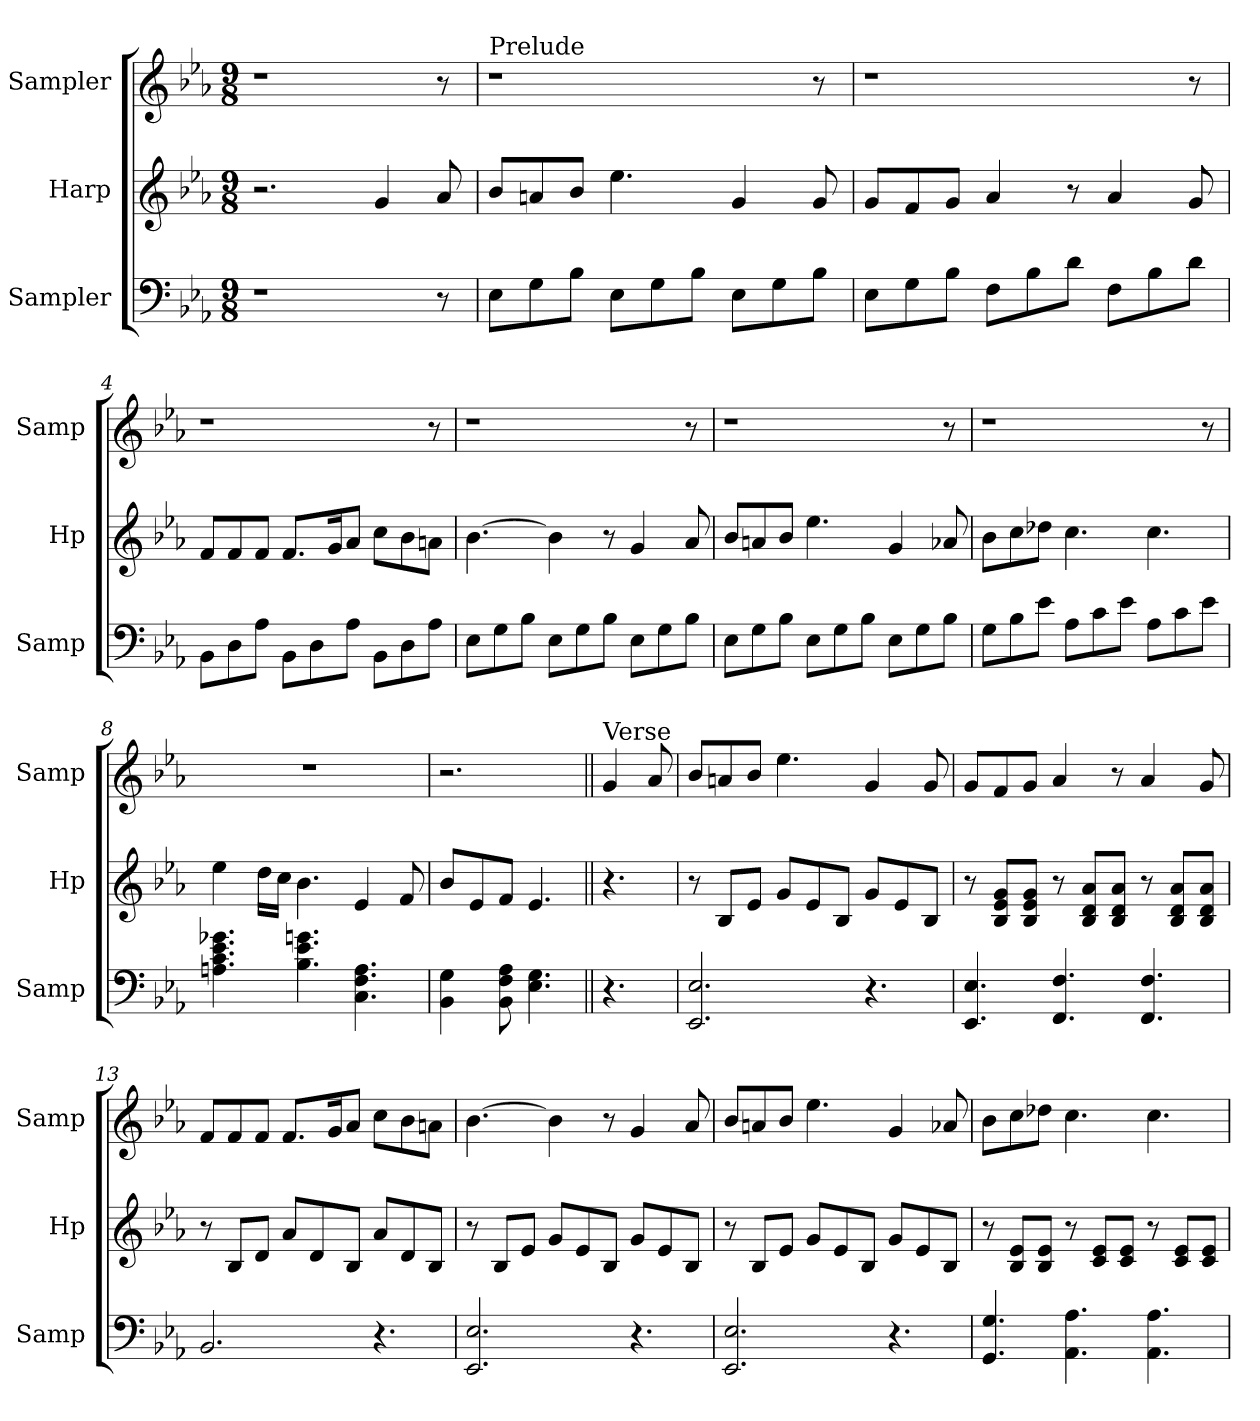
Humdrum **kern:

**kern	**kern	**kern
*part3	*part2	*part1
*staff3	*staff2	*staff1
*I"Sampler	*I"Harp	*I"Sampler
*I'Samp	*I'Hp	*I'Samp
*clefF4	*clefG2	*clefG2
*k[b-e-a-]	*k[b-e-a-]	*k[b-e-a-]
*E-:	*E-:	*E-:
*M9/8	*M9/8	*M9/8
=1	=1	=1
1r	2.r	1r
.	4g	.
8r	8a-	8r
=2	=2	=2
!	!	!LO:TX:t=Prelude
8E-\L	8b-/L	1r
8G\	8an/	.
8B-\J	8b-/J	.
8E-\L	4.ee-	.
8G\	.	.
8B-\J	.	.
8E-\L	4g	.
8G\	.	.
8B-\J	8g	8r
=3	=3	=3
8E-\L	8g/L	1r
8G\	8f/	.
8B-\J	8g/J	.
8F\L	4a-	.
8B-\	.	.
8d\J	8r	.
8F\L	4a-	.
8B-\	.	.
8d\J	8g	8r
=4	=4	=4
8BB-\L	8f/L	1r
8D\	8f/	.
8A-\J	8f/J	.
8BB-\L	8.f/L	.
8D\	.	.
.	16g/K	.
8A-\J	8a-/J	.
8BB-\L	8cc\L	.
8D\	8b-\	.
8A-\J	8an\J	8r
=5	=5	=5
8E-\L	[4.b-	1r
8G\	.	.
8B-\J	.	.
8E-\L	4b-]	.
8G\	.	.
8B-\J	8r	.
8E-\L	4g	.
8G\	.	.
8B-\J	8a-	8r
=6	=6	=6
8E-\L	8b-/L	1r
8G\	8an/	.
8B-\J	8b-/J	.
8E-\L	4.ee-	.
8G\	.	.
8B-\J	.	.
8E-\L	4g	.
8G\	.	.
8B-\J	8a-X	8r
=7	=7	=7
8G\L	8b-\L	1r
8B-\	8cc\	.
8e-\J	8dd-X\J	.
8A-\L	4.cc	.
8c\	.	.
8e-\J	.	.
8A-\L	4.cc	.
8c\	.	.
8e-\J	.	8r
=8	=8	=8
4.An 4.c 4.e- 4.g-X	4ee-	8%9r
.	16dd\LL	.
.	16cc\JJ	.
4.B- 4.e- 4.gn	4.b-	.
4.C 4.F 4.A	4e-	.
.	8f	.
=9	=9	=9
4BB- 4G	8b-/L	2.r
.	8e-/	.
8BB- 8F 8A-	8f/J	.
4.E- 4.G	4.e-	.
=10||	=10||	=10||
!	!	!LO:TX:t=Verse
4.r	4.r	4g
.	.	8a-
=11	=11	=11
2.EE- 2.E-	8r	8b-/L
.	8B-/L	8an/
.	8e-/J	8b-/J
.	8g/L	4.ee-
.	8e-/	.
.	8B-/J	.
4.r	8g/L	4g
.	8e-/	.
.	8B-/J	8g
=12	=12	=12
4.EE- 4.E-	8r	8g/L
.	8B-/ 8e-/ 8g/L	8f/
.	8B-/ 8e-/ 8g/J	8g/J
4.FF 4.F	8r	4a-
.	8B-/ 8d/ 8a-/L	.
.	8B-/ 8d/ 8a-/J	8r
4.FF 4.F	8r	4a-
.	8B-/ 8d/ 8a-/L	.
.	8B-/ 8d/ 8a-/J	8g
=13	=13	=13
2.BB-	8r	8f/L
.	8B-/L	8f/
.	8d/J	8f/J
.	8a-/L	8.f/L
.	8d/	.
.	.	16g/K
.	8B-/J	8a-/J
4.r	8a-/L	8cc\L
.	8d/	8b-\
.	8B-/J	8an\J
=14	=14	=14
2.EE- 2.E-	8r	[4.b-
.	8B-/L	.
.	8e-/J	.
.	8g/L	4b-]
.	8e-/	.
.	8B-/J	8r
4.r	8g/L	4g
.	8e-/	.
.	8B-/J	8a-
=15	=15	=15
2.EE- 2.E-	8r	8b-/L
.	8B-/L	8an/
.	8e-/J	8b-/J
.	8g/L	4.ee-
.	8e-/	.
.	8B-/J	.
4.r	8g/L	4g
.	8e-/	.
.	8B-/J	8a-X
=16	=16	=16
4.GG 4.G	8r	8b-\L
.	8B-/ 8e-/L	8cc\
.	8B-/ 8e-/J	8dd-X\J
4.AA- 4.A-	8r	4.cc
.	8c/ 8e-/L	.
.	8c/ 8e-/J	.
4.AA- 4.A-	8r	4.cc
.	8c/ 8e-/L	.
.	8c/ 8e-/J	.
=	=	=
*-	*-	*-
